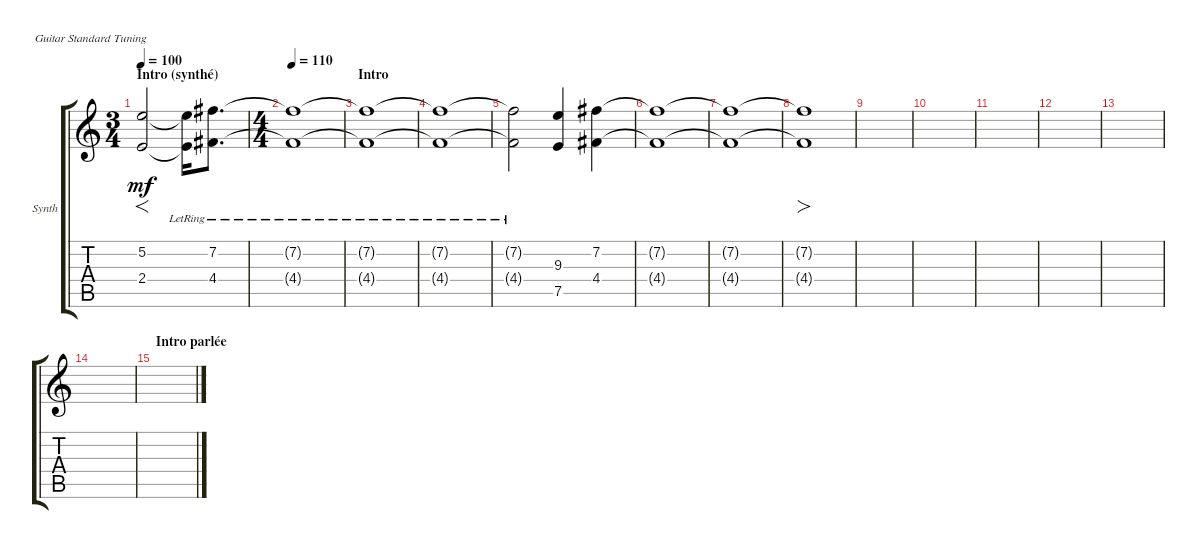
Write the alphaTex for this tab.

\defaultSystemsLayout 4
\bracketExtendMode groupsimilarinstruments
\firstSystemTrackNameOrientation horizontal
\otherSystemsTrackNameOrientation horizontal
\track ("Synthétiseur" "Synth") {instrument acousticguitarsteel}
\staff {score tabs}
\tuning (E4 B3 G3 D3 A2 E2)
\ts (3 4)
\section ("" "Intro (synthé)")
\tempo 100
\clef g2
\ks c
(2.4 5.2).2{f dy mf instrument acousticguitarsteel} (2.4{lr t} 5.2{lr t}).16 (4.4{lr} 7.2{lr}).8{d} |
\ts (4 4)
\tempo 110
(4.4{lr t} 7.2{lr t}).1 |
\section ("" "Intro")
(4.4{lr t} 7.2{lr t}).1 |
(4.4{lr t} 7.2{lr t}).1 |
(4.4{lr t} 7.2{lr t}).2 (7.5 9.3).4 (4.4 7.2).4 |
(7.2{t} 4.4{t}).1 |
(7.2{t} 4.4{t}).1 |
(4.4{t} 7.2{t}).1{fo} |
|
|
|
|
|
|
\section ("" "Intro parlée")
